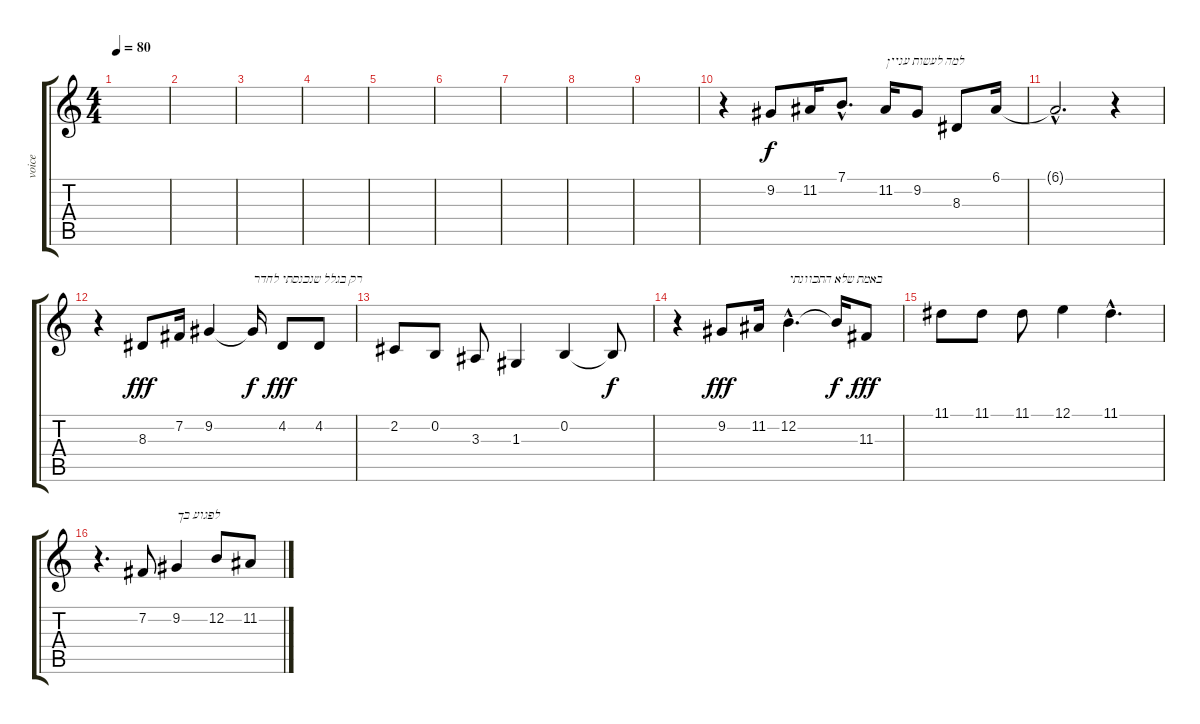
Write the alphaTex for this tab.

\track ("voice" "voice") {instrument cello}
\staff {score tabs}
\tuning (E4 B3 G3 D3 A2 E2) {hide}
\ts (4 4)
\tempo 80
\clef g2
\ks c
|
|
|
|
|
|
|
|
|
r.4 9.2.8 11.2.16 7.1{hac}.8{d} 11.2.16{txt "למה לעשות עניין"} 9.2.8 8.3.8 6.1.16 |
6.1{hac t}.2{d dy f} r.4 |
r.4 8.3.8{dy fff} 7.2.16 9.2.4 9.2{t}.16{txt "רק בגלל שנכנסתי לחדר" dy f} 4.2.8{dy fff} 4.2.8 |
2.2.8 0.2.8 3.3.8 1.3.4 0.2.4 0.2{t}.8{dy f} |
r.4 9.2.8{dy fff} 11.2.16 12.2{hac}.4{d txt "באמת שלא התכוונתי"} 12.2{t}.16{dy f} 11.3.8{dy fff} |
11.1.8 11.1.8 11.1.8 12.1.4 11.1{hac}.4{d} |
r.4{d} 7.2.8 9.2.4{txt "לפגוע בך"} 12.2.8 11.2.8
